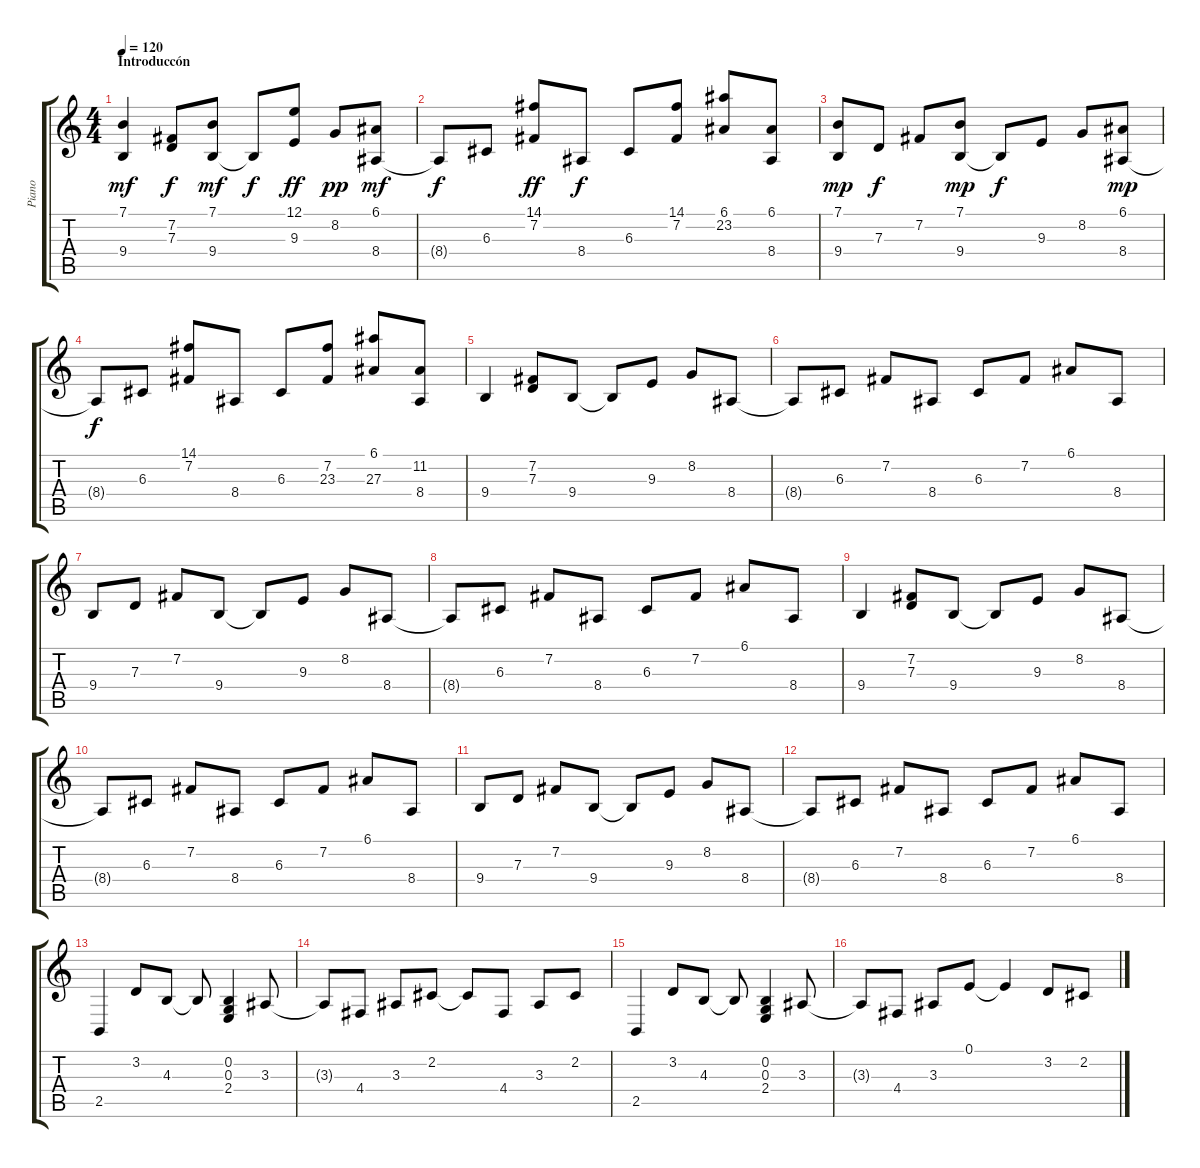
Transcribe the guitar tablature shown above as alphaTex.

\track ("Piano" "Piano") {instrument brightacousticpiano}
\staff {score tabs}
\tuning (E4 B3 G3 D3 A2 E2) {hide}
\ts (4 4)
\section ("" "Introduccón")
\tempo 120
\clef g2
\ks c
(7.1 9.4).4{dy mf instrument brightacousticpiano} (7.2 7.3).8{dy f} (7.1 9.4).8{dy mf} 9.4{t}.8{dy f} (12.1 9.3).8{dy ff} 8.2.8{dy pp} (6.1 8.4).8{dy mf} |
8.4{t}.8{dy f} 6.3.8 (14.1 7.2).8{dy ff} 8.4.8{dy f} 6.3.8 (14.1 7.2).8 (6.1 23.2).8 (6.1 8.4).8 |
(7.1 9.4).8{dy mp} 7.3.8{dy f} 7.2.8 (7.1 9.4).8{dy mp} 9.4{t}.8{dy f} 9.3.8 8.2.8 (6.1 8.4).8{dy mp} |
8.4{t}.8{dy f} 6.3.8 (14.1 7.2).8 8.4.8 6.3.8 (7.2 23.3).8 (6.1 27.3).8 (11.2 8.4).8 |
9.4.4 (7.2 7.3).8 9.4.8 9.4{t}.8 9.3.8 8.2.8 8.4.8 |
8.4{t}.8 6.3.8 7.2.8 8.4.8 6.3.8 7.2.8 6.1.8 8.4.8 |
9.4.8 7.3.8 7.2.8 9.4.8 9.4{t}.8 9.3.8 8.2.8 8.4.8 |
8.4{t}.8 6.3.8 7.2.8 8.4.8 6.3.8 7.2.8 6.1.8 8.4.8 |
9.4.4 (7.2 7.3).8 9.4.8 9.4{t}.8 9.3.8 8.2.8 8.4.8 |
8.4{t}.8 6.3.8 7.2.8 8.4.8 6.3.8 7.2.8 6.1.8 8.4.8 |
9.4.8 7.3.8 7.2.8 9.4.8 9.4{t}.8 9.3.8 8.2.8 8.4.8 |
8.4{t}.8 6.3.8 7.2.8 8.4.8 6.3.8 7.2.8 6.1.8 8.4.8 |
2.5.4 3.2.8 4.3.8 4.3{t}.8 (0.2 0.3 2.4).4 3.3.8 |
3.3{t}.8 4.4.8 3.3.8 2.2.8 2.2{t}.8 4.4.8 3.3.8 2.2.8 |
2.5.4 3.2.8 4.3.8 4.3{t}.8 (0.2 0.3 2.4).4 3.3.8 |
3.3{t}.8 4.4.8 3.3.8 0.1.8 0.1{t}.4 3.2.8 2.2.8
